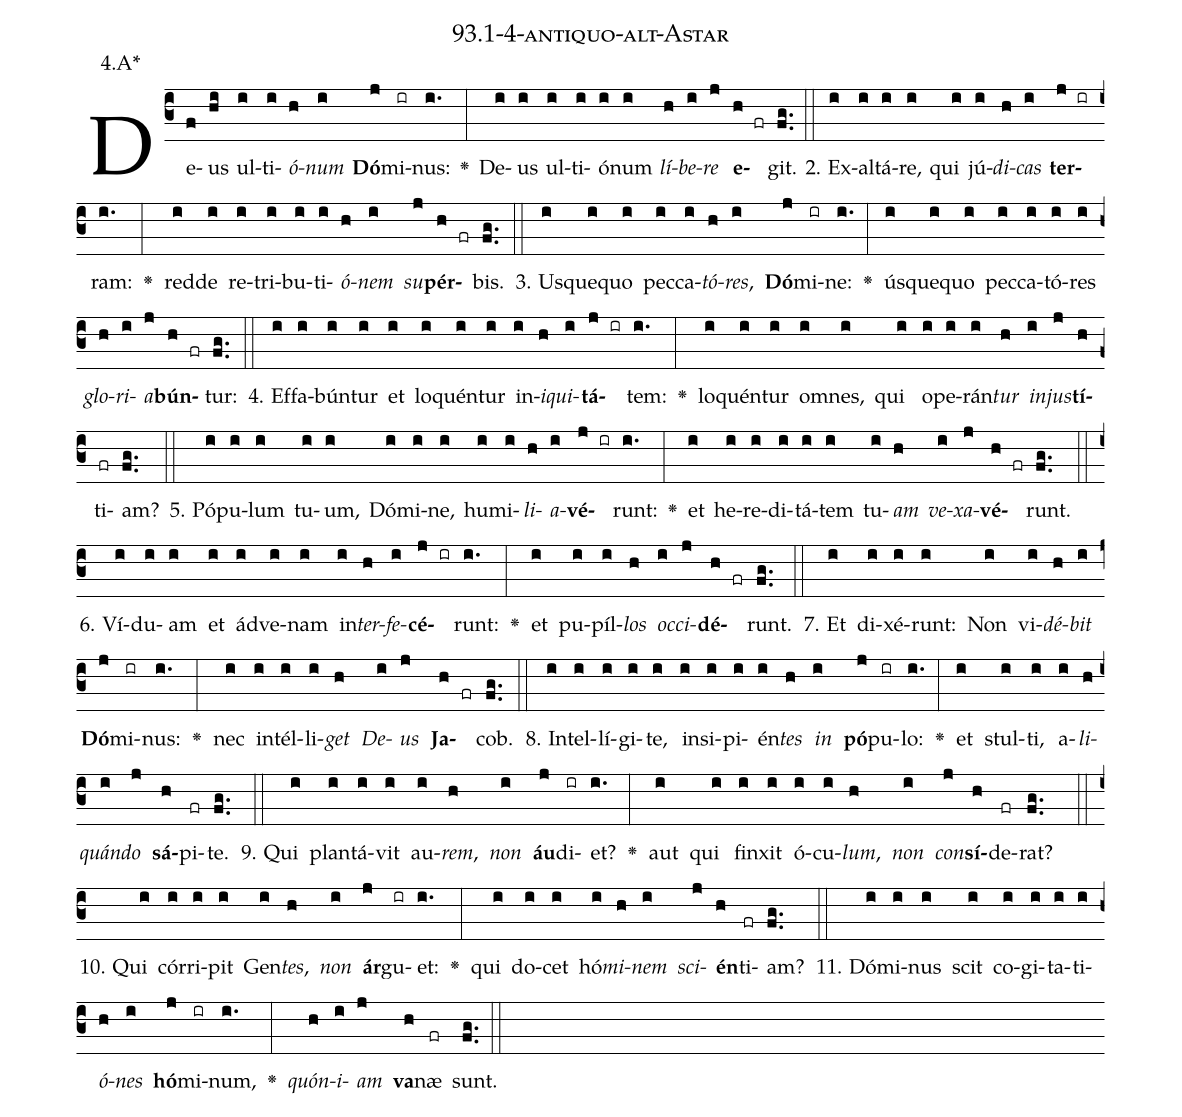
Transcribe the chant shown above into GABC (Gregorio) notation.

name: 93.1-4-antiquo-alt-Astar;
annotation: 4.A*;
%%
(c3)De(f)us(hi) ul(i)ti(i)<i>ó</i>(h)<i>num</i>(i) <b>Dó</b>(j)mi(ir)nus:(i.) <v>\greheightstar</v>(:) De(i)us(i) ul(i)ti(i)ó(i)num(i) <i>lí</i>(h)<i>be</i>(i)<i>re</i>(j) <b>e</b>(h fr)git.(fg..) (::)
2. Ex(i)al(i)tá(i)re,(i) qui(i) jú(i)<i>di</i>(h)<i>cas</i>(i) <b>ter</b>(j ir)ram:(i.) <v>\greheightstar</v>(:) red(i)de(i) re(i)tri(i)bu(i)ti(i)<i>ó</i>(h)<i>nem</i>(i) <i>su</i>(j)<b>pér</b>(h fr)bis.(fg..) (::)
3. Us(i)que(i)quo(i) pec(i)ca(i)<i>tó</i>(h)<i>res</i>,(i) <b>Dó</b>(j)mi(ir)ne:(i.) <v>\greheightstar</v>(:) ús(i)que(i)quo(i) pec(i)ca(i)tó(i)res(i) <i>glo</i>(h)<i>ri</i>(i)<i>a</i>(j)<b>bún</b>(h fr)tur:(fg..) (::)
4. Ef(i)fa(i)bún(i)tur(i) et(i) lo(i)quén(i)tur(i) in(i)<i>i</i>(h)<i>qui</i>(i)<b>tá</b>(j ir)tem:(i.) <v>\greheightstar</v>(:) lo(i)quén(i)tur(i) om(i)nes,(i) qui(i) o(i)pe(i)rán(i)<i>tur</i>(h) <i>in</i>(i)<i>jus</i>(j)<b>tí</b>(h)ti(fr)am?(fg..) (::)
5. Pó(i)pu(i)lum(i) tu(i)um,(i) Dó(i)mi(i)ne,(i) hu(i)mi(i)<i>li</i>(h)<i>a</i>(i)<b>vé</b>(j ir)runt:(i.) <v>\greheightstar</v>(:) et(i) he(i)re(i)di(i)tá(i)tem(i) tu(i)<i>am</i>(h) <i>ve</i>(i)<i>xa</i>(j)<b>vé</b>(h fr)runt.(fg..) (::)
6. Ví(i)du(i)am(i) et(i) ád(i)ve(i)nam(i) in(i)<i>ter</i>(h)<i>fe</i>(i)<b>cé</b>(j ir)runt:(i.) <v>\greheightstar</v>(:) et(i) pu(i)píl(i)<i>los</i>(h) <i>oc</i>(i)<i>ci</i>(j)<b>dé</b>(h fr)runt.(fg..) (::)
7. Et(i) di(i)xé(i)runt:(i) Non(i) vi(i)<i>dé</i>(h)<i>bit</i>(i) <b>Dó</b>(j)mi(ir)nus:(i.) <v>\greheightstar</v>(:) nec(i) in(i)tél(i)li(i)<i>get</i>(h) <i>De</i>(i)<i>us</i>(j) <b>Ja</b>(h fr)cob.(fg..) (::)
8. In(i)tel(i)lí(i)gi(i)te,(i) in(i)si(i)pi(i)én(i)<i>tes</i>(h) <i>in</i>(i) <b>pó</b>(j)pu(ir)lo:(i.) <v>\greheightstar</v>(:) et(i) stul(i)ti,(i) a(i)<i>li</i>(h)<i>quán</i>(i)<i>do</i>(j) <b>sá</b>(h)pi(fr)te.(fg..) (::)
9. Qui(i) plan(i)tá(i)vit(i) au(i)<i>rem</i>,(h) <i>non</i>(i) <b>áu</b>(j)di(ir)et?(i.) <v>\greheightstar</v>(:) aut(i) qui(i) fin(i)xit(i) ó(i)cu(i)<i>lum</i>,(h) <i>non</i>(i) <i>con</i>(j)<b>sí</b>(h)de(fr)rat?(fg..) (::)
10. Qui(i) cór(i)ri(i)pit(i) Gen(i)<i>tes</i>,(h) <i>non</i>(i) <b>ár</b>(j)gu(ir)et:(i.) <v>\greheightstar</v>(:) qui(i) do(i)cet(i) hó(i)<i>mi</i>(h)<i>nem</i>(i) <i>sci</i>(j)<b>én</b>(h)ti(fr)am?(fg..) (::)
11. Dó(i)mi(i)nus(i) scit(i) co(i)gi(i)ta(i)ti(i)<i>ó</i>(h)<i>nes</i>(i) <b>hó</b>(j)mi(ir)num,(i.) <v>\greheightstar</v>(:) <i>quón</i>(h)<i>i</i>(i)<i>am</i>(j) <b>va</b>(h)næ(fr) sunt.(fg..) (::)
